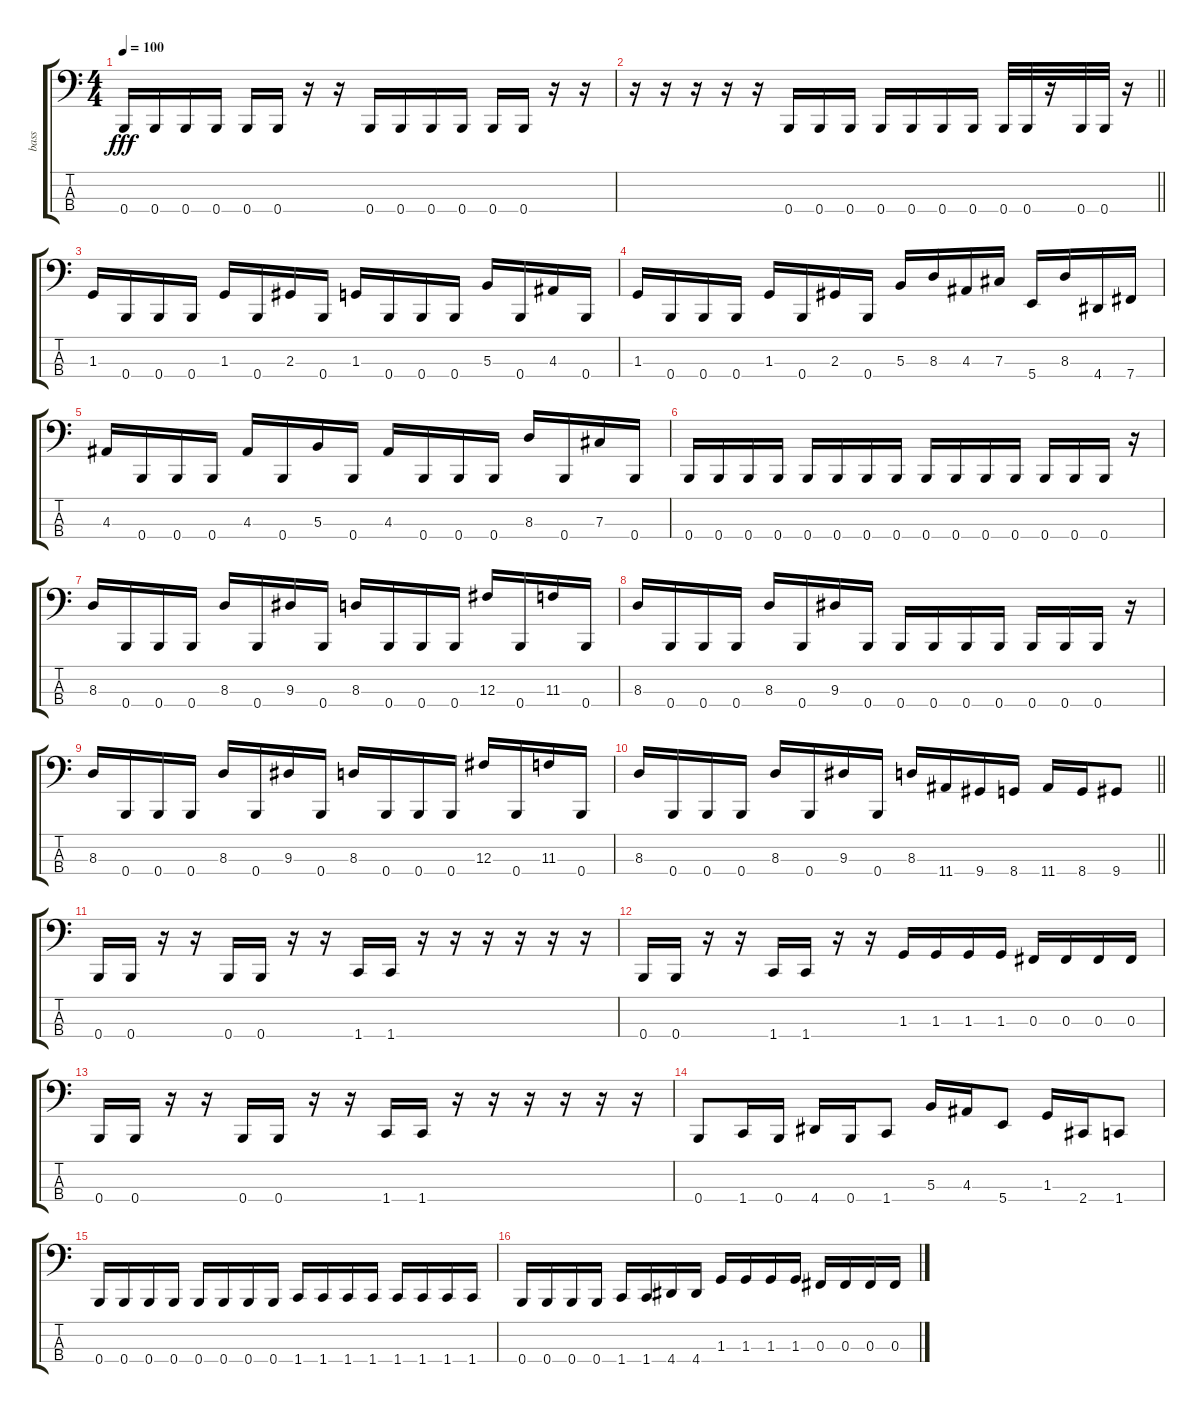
\track ("bass" "bass") {instrument electricbasspick}
\staff {score tabs}
\tuning (E2 B1 Gb1 B0) {hide}
\ts (4 4)
\tempo 100
\clef f4
\ks c
0.4.16{dy fff} 0.4.16 0.4.16 0.4.16 0.4.16 0.4.16 r.16 r.16 0.4.16 0.4.16 0.4.16 0.4.16 0.4.16 0.4.16 r.16 r.16 |
\barLineRight lightlight
r.16 r.16 r.16 r.16 r.16 0.4.16 0.4.16 0.4.16 0.4.16 0.4.16 0.4.16 0.4.16 0.4.32 0.4.32 r.16 0.4.32 0.4.32 r.16 |
\section ("" "")
1.3.16 0.4.16 0.4.16 0.4.16 1.3.16 0.4.16 2.3.16 0.4.16 1.3.16 0.4.16 0.4.16 0.4.16 5.3.16 0.4.16 4.3.16 0.4.16 |
1.3.16 0.4.16 0.4.16 0.4.16 1.3.16 0.4.16 2.3.16 0.4.16 5.3.16 8.3.16 4.3.16 7.3.16 5.4.16 8.3.16 4.4.16 7.4.16 |
4.3.16 0.4.16 0.4.16 0.4.16 4.3.16 0.4.16 5.3.16 0.4.16 4.3.16 0.4.16 0.4.16 0.4.16 8.3.16 0.4.16 7.3.16 0.4.16 |
0.4.16 0.4.16 0.4.16 0.4.16 0.4.16 0.4.16 0.4.16 0.4.16 0.4.16 0.4.16 0.4.16 0.4.16 0.4.16 0.4.16 0.4.16 r.16 |
8.3.16 0.4.16 0.4.16 0.4.16 8.3.16 0.4.16 9.3.16 0.4.16 8.3.16 0.4.16 0.4.16 0.4.16 12.3.16 0.4.16 11.3.16 0.4.16 |
8.3.16 0.4.16 0.4.16 0.4.16 8.3.16 0.4.16 9.3.16 0.4.16 0.4.16 0.4.16 0.4.16 0.4.16 0.4.16 0.4.16 0.4.16 r.16 |
8.3.16 0.4.16 0.4.16 0.4.16 8.3.16 0.4.16 9.3.16 0.4.16 8.3.16 0.4.16 0.4.16 0.4.16 12.3.16 0.4.16 11.3.16 0.4.16 |
\barLineRight lightlight
8.3.16 0.4.16 0.4.16 0.4.16 8.3.16 0.4.16 9.3.16 0.4.16 8.3.16 11.4.16 9.4.16 8.4.16 11.4.16 8.4.16 9.4.8 |
\section ("" "")
0.4.16 0.4.16 r.16 r.16 0.4.16 0.4.16 r.16 r.16 1.4.16 1.4.16 r.16 r.16 r.16 r.16 r.16 r.16 |
0.4.16 0.4.16 r.16 r.16 1.4.16 1.4.16 r.16 r.16 1.3.16 1.3.16 1.3.16 1.3.16 0.3.16 0.3.16 0.3.16 0.3.16 |
0.4.16 0.4.16 r.16 r.16 0.4.16 0.4.16 r.16 r.16 1.4.16 1.4.16 r.16 r.16 r.16 r.16 r.16 r.16 |
0.4.8 1.4.16 0.4.16 4.4.16 0.4.16 1.4.8 5.3.16 4.3.16 5.4.8 1.3.16 2.4.16 1.4.8 |
0.4.16 0.4.16 0.4.16 0.4.16 0.4.16 0.4.16 0.4.16 0.4.16 1.4.16 1.4.16 1.4.16 1.4.16 1.4.16 1.4.16 1.4.16 1.4.16 |
0.4.16 0.4.16 0.4.16 0.4.16 1.4.16 1.4.16 4.4.16 4.4.16 1.3.16 1.3.16 1.3.16 1.3.16 0.3.16 0.3.16 0.3.16 0.3.16
